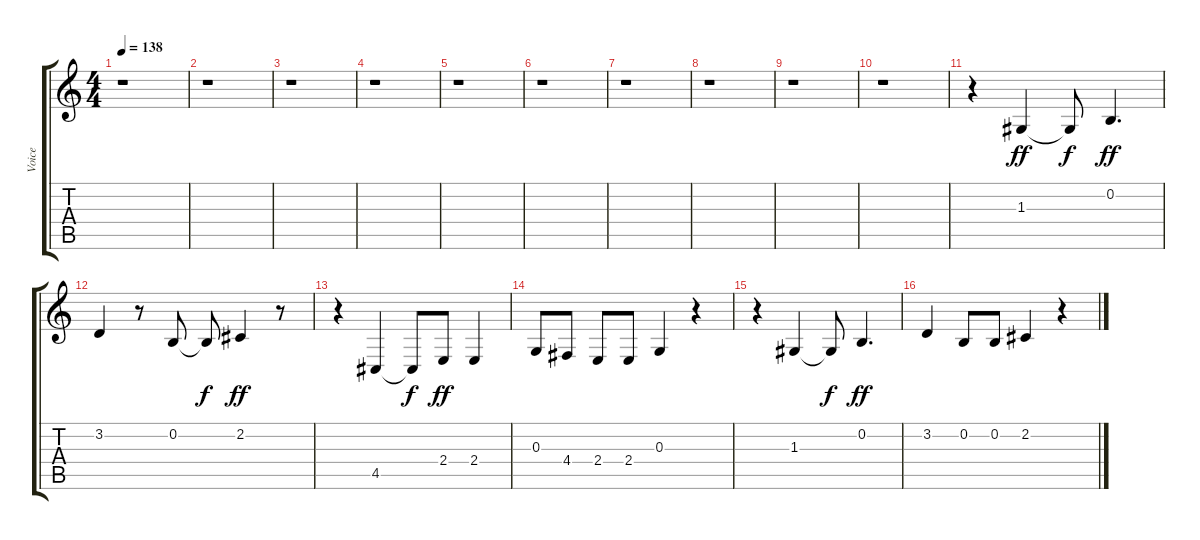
\track ("Voice" "Voice") {instrument acousticgrandpiano}
\staff {score tabs}
\tuning (E4 B3 G3 D3 A2 E2) {hide}
\ts (4 4)
\tempo 138
\clef g2
\ks c
r.1{dy ff instrument acousticgrandpiano} |
r.1 |
r.1 |
r.1 |
r.1 |
r.1 |
r.1 |
r.1 |
r.1 |
r.1 |
r.4 1.3.4 1.3{t}.8{dy f} 0.2.4{d dy ff} |
3.2.4 r.8 0.2.8 0.2{t}.8{dy f} 2.2.4{dy ff} r.8 |
r.4 4.5.4 4.5{t}.8{dy f} 2.4.8{dy ff} 2.4.4 |
0.3.8 4.4.8 2.4.8 2.4.8 0.3.4 r.4 |
r.4 1.3.4 1.3{t}.8{dy f} 0.2.4{d dy ff} |
3.2.4 0.2.8 0.2.8 2.2.4 r.4
